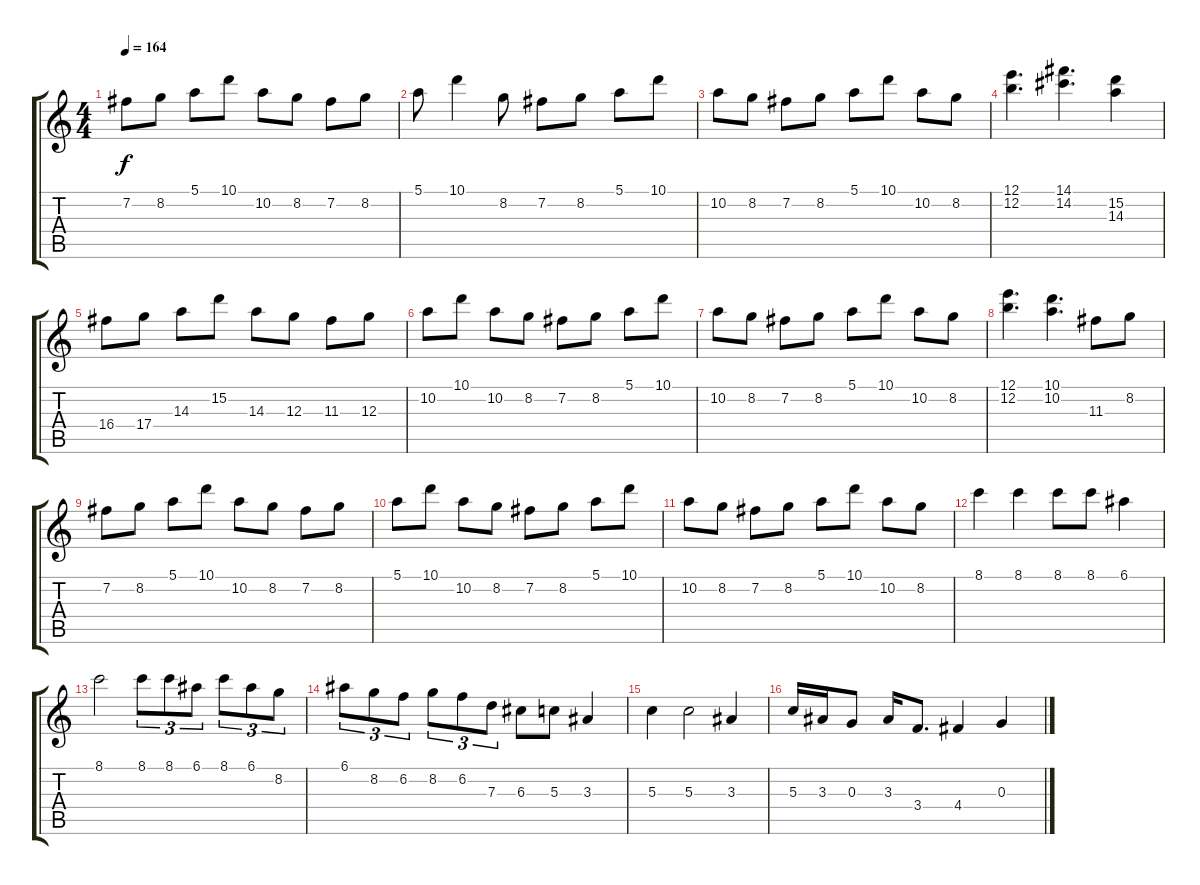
\track "" {instrument overdrivenguitar}
\staff {score tabs}
\tuning (E4 B3 G3 D3 A2 E2) {hide}
\ts (4 4)
\tempo 164
\clef g2
\ks c
7.2.8{dy f} 8.2.8 5.1.8 10.1.8 10.2.8 8.2.8 7.2.8 8.2.8 |
5.1.8 10.1.4 8.2.8 7.2.8 8.2.8 5.1.8 10.1.8 |
10.2.8 8.2.8 7.2.8 8.2.8 5.1.8 10.1.8 10.2.8 8.2.8 |
(12.1 12.2).4{d} (14.1 14.2).4{d} (15.2 14.3).4 |
16.4.8 17.4.8 14.3.8 15.2.8 14.3.8 12.3.8 11.3.8 12.3.8 |
10.2.8 10.1.8 10.2.8 8.2.8 7.2.8 8.2.8 5.1.8 10.1.8 |
10.2.8 8.2.8 7.2.8 8.2.8 5.1.8 10.1.8 10.2.8 8.2.8 |
(12.1 12.2).4{d} (10.1 10.2).4{d} 11.3.8 8.2.8 |
7.2.8 8.2.8 5.1.8 10.1.8 10.2.8 8.2.8 7.2.8 8.2.8 |
5.1.8 10.1.8 10.2.8 8.2.8 7.2.8 8.2.8 5.1.8 10.1.8 |
10.2.8 8.2.8 7.2.8 8.2.8 5.1.8 10.1.8 10.2.8 8.2.8 |
8.1.4 8.1.4 8.1.8 8.1.8 6.1.4 |
8.1.2 8.1.8{tu (3 2)} 8.1.8{tu (3 2)} 6.1.8{tu (3 2)} 8.1.8{tu (3 2)} 6.1.8{tu (3 2)} 8.2.8{tu (3 2)} |
6.1.8{tu (3 2)} 8.2.8{tu (3 2)} 6.2.8{tu (3 2)} 8.2.8{tu (3 2)} 6.2.8{tu (3 2)} 7.3.8{tu (3 2)} 6.3.8 5.3.8 3.3.4 |
5.3.4 5.3.2 3.3.4 |
5.3.16 3.3.16 0.3.8 3.3.16 3.4.8{d} 4.4.4 0.3.4
